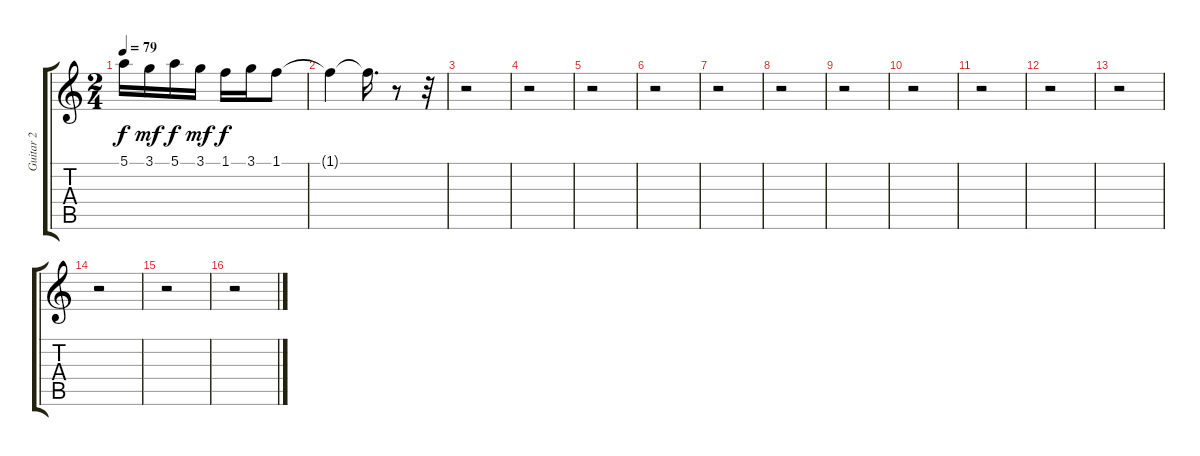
\track ("Guitar 2" "Guitar 2") {instrument electricguitarjazz}
\staff {score tabs}
\tuning (E4 B3 G3 D3 A2 E2) {hide}
\ts (2 4)
\tempo 79
\clef g2
\ks c
5.1.16{dy f} 3.1.16{dy mf} 5.1.16{dy f} 3.1.16{dy mf} 1.1.16{dy f} 3.1.16 1.1.8 |
1.1{t}.4 1.1{t}.16{d} r.8 r.32 |
r.2 |
r.2 |
r.2 |
r.2 |
r.2 |
r.2 |
r.2 |
r.2 |
r.2 |
r.2 |
r.2 |
r.2 |
r.2 |
r.2
